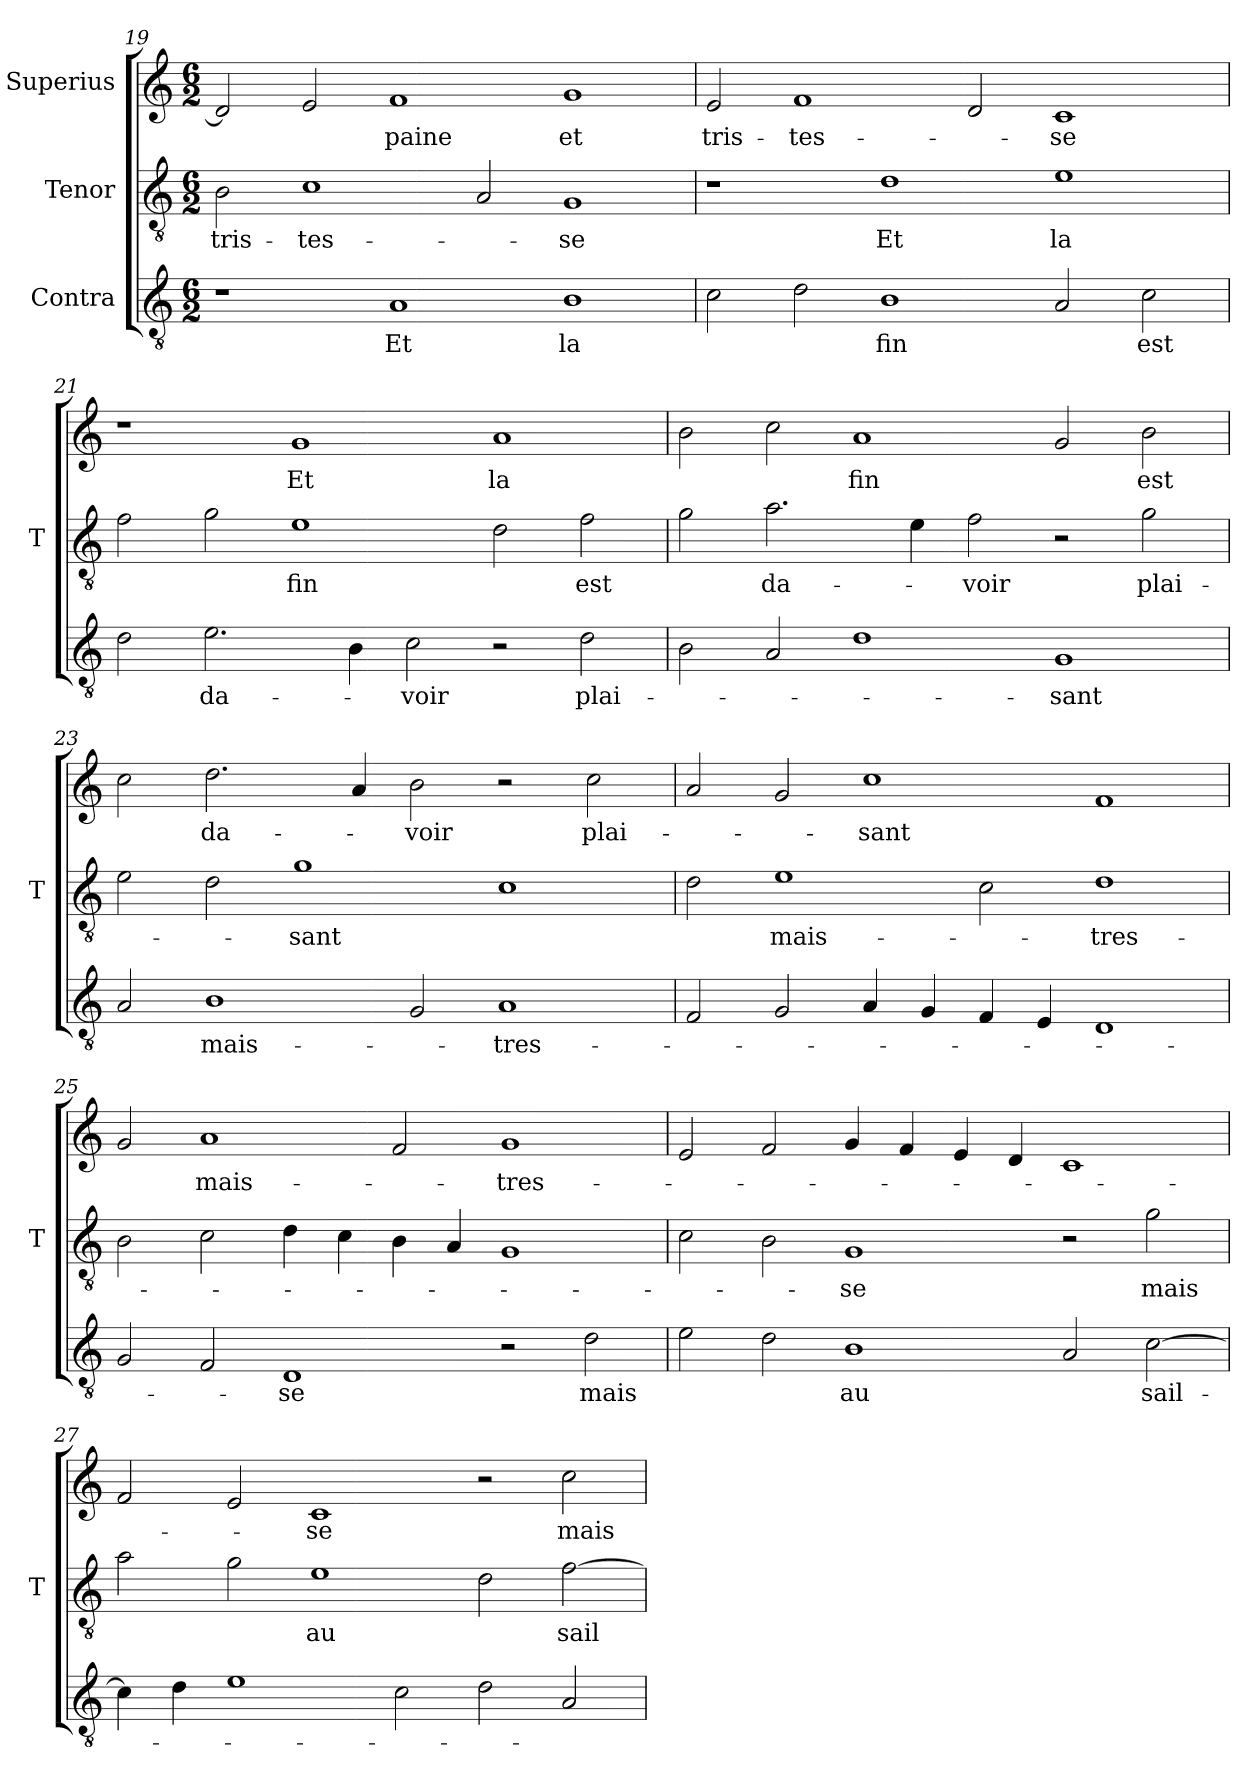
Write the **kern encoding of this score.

**kern	**text	**kern	**text	**kern	**text
*part3	*part3	*part2	*part2	*part1	*part1
*staff3	*staff3	*staff2	*staff2	*staff1	*staff1
*I"Contra	*	*I"Tenor	*	*I"Superius	*
*	*	*I'T	*	*	*
*clefGv2	*	*clefGv2	*	*clefG2	*
*M6/2	*	*M6/2	*	*M6/2	*
=19	=19	=19	=19	=19	=19
1r	.	2B	tris-	2d]	.
.	.	1c	-tes-	2e	.
1A	-Et	.	.	1f	-paine
.	.	2A	.	.	.
1B	-la	1G	-se	1g	-et
=20	=20	=20	=20	=20	=20
2c	.	1r	.	2e	tris-
2d	.	.	.	1f	-tes-
1B	-fin	1d	-Et	.	.
.	.	.	.	2d	.
2A	.	1e	-la	1c	-se
2c	-est	.	.	.	.
=21	=21	=21	=21	=21	=21
2d	.	2f	.	1r	.
2.e	da-	2g	.	.	.
.	.	1e	-fin	1g	-Et
4B	.	.	.	.	.
2c	-voir	.	.	.	.
2r	.	2d	.	1a	-la
2d	plai-	2f	-est	.	.
=22	=22	=22	=22	=22	=22
2B	.	2g	.	2b	.
2A	.	2.a	da-	2cc	.
1d	.	.	.	1a	-fin
.	.	4e	.	.	.
.	.	2f	-voir	.	.
1G	-sant	2r	.	2g	.
.	.	2g	plai-	2b	-est
=23	=23	=23	=23	=23	=23
2A	.	2e	.	2cc	.
1B	mais-	2d	.	2.dd	da-
.	.	1g	-sant	.	.
.	.	.	.	4a	.
2G	.	.	.	2b	-voir
1A	-tres-	1c	.	2r	.
.	.	.	.	2cc	plai-
=24	=24	=24	=24	=24	=24
2F	.	2d	.	2a	.
2G	.	1e	mais-	2g	.
4A	.	.	.	1cc	-sant
4G	.	.	.	.	.
4F	.	2c	.	.	.
4E	.	.	.	.	.
1D	.	1d	-tres-	1f	.
=25	=25	=25	=25	=25	=25
2G	.	2B	.	2g	.
2F	.	2c	.	1a	mais-
1D	-se	4d	.	.	.
.	.	4c	.	.	.
.	.	4B	.	2f	.
.	.	4A	.	.	.
2r	.	1G	.	1g	-tres-
2d	-mais	.	.	.	.
=26	=26	=26	=26	=26	=26
2e	.	2c	.	2e	.
2d	.	2B	.	2f	.
1B	-au	1G	-se	4g	.
.	.	.	.	4f	.
.	.	.	.	4e	.
.	.	.	.	4d	.
2A	.	2r	.	1c	.
[2c	sail-	2g	-mais	.	.
=27	=27	=27	=27	=27	=27
4c]	.	2a	.	2f	.
4d	.	.	.	.	.
1e	.	2g	.	2e	.
.	.	1e	-au	1c	-se
2c	.	.	.	.	.
2d	.	2d	.	2r	.
2A	.	[2f	sail-	2cc	-mais
=	=	=	=	=	=
*-	*-	*-	*-	*-	*-
